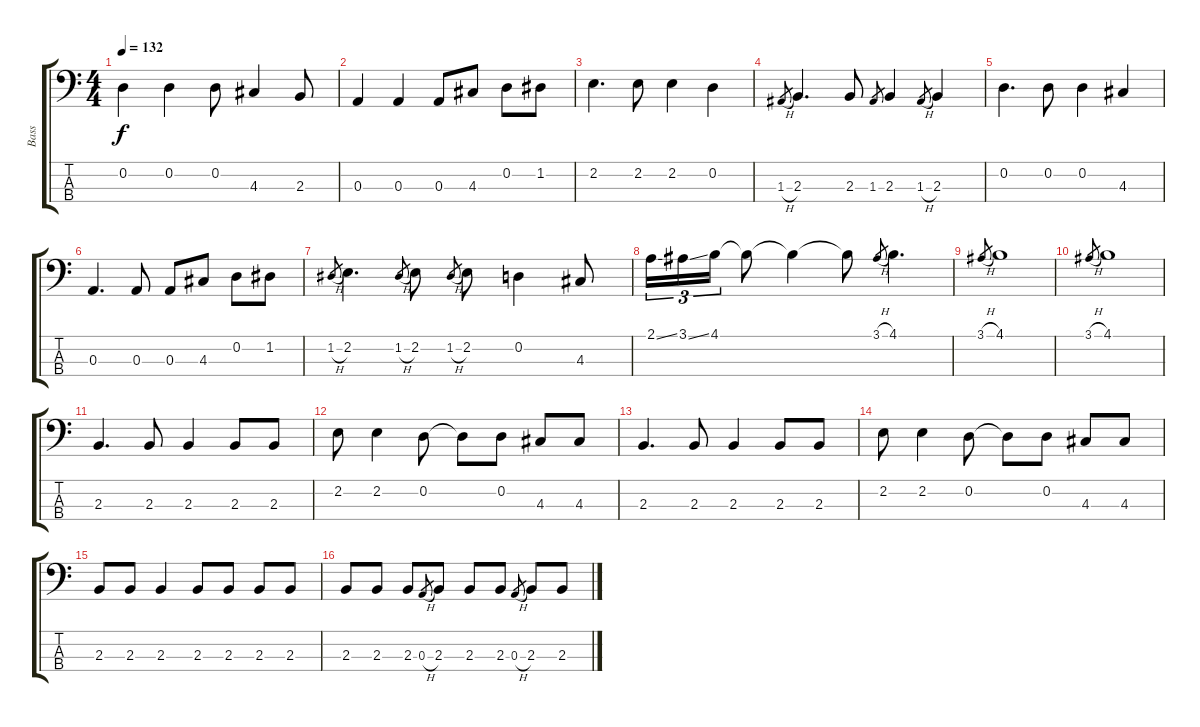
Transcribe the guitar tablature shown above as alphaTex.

\track ("Bass" "Bass") {instrument electricbasspick}
\staff {score tabs}
\tuning (G2 D2 A1 E1) {hide}
\ts (4 4)
\tempo 132
\clef f4
\ks c
0.2.4{dy f} 0.2.4 0.2.8 4.3.4 2.3.8 |
0.3.4 0.3.4 0.3.8 4.3.8 0.2.8 1.2.8 |
2.2.4{d} 2.2.8 2.2.4 0.2.4 |
1.3{h}.8{gr} 2.3.4{d} 2.3.8 1.3.8{gr} 2.3.4 1.3{h}.8{gr} 2.3.4 |
0.2.4{d} 0.2.8 0.2.4 4.3.4 |
0.3.4{d} 0.3.8 0.3.8 4.3.8 0.2.8 1.2.8 |
1.2{h}.8{gr} 2.2.4{d} 1.2{h}.8{gr} 2.2.8 1.2{h}.8{gr} 2.2.8 0.2.4 4.3.8 |
2.1{ss}.16{tu (3 2)} 3.1{ss}.16{tu (3 2)} 4.1.16{tu (3 2)} 4.1{t}.8 4.1{t}.4 4.1{t}.8 3.1{h}.8{gr} 4.1.4{d} |
3.1{h}.8{gr} 4.1.1 |
3.1{h}.8{gr} 4.1.1 |
2.3.4{d} 2.3.8 2.3.4 2.3.8 2.3.8 |
2.2.8 2.2.4 0.2.8 0.2{t}.8 0.2.8 4.3.8 4.3.8 |
2.3.4{d} 2.3.8 2.3.4 2.3.8 2.3.8 |
2.2.8 2.2.4 0.2.8 0.2{t}.8 0.2.8 4.3.8 4.3.8 |
2.3.8 2.3.8 2.3.4 2.3.8 2.3.8 2.3.8 2.3.8 |
2.3.8 2.3.8 2.3.8 0.3{h}.8{gr} 2.3.8 2.3.8 2.3.8 0.3{h}.8{gr} 2.3.8 2.3.8
